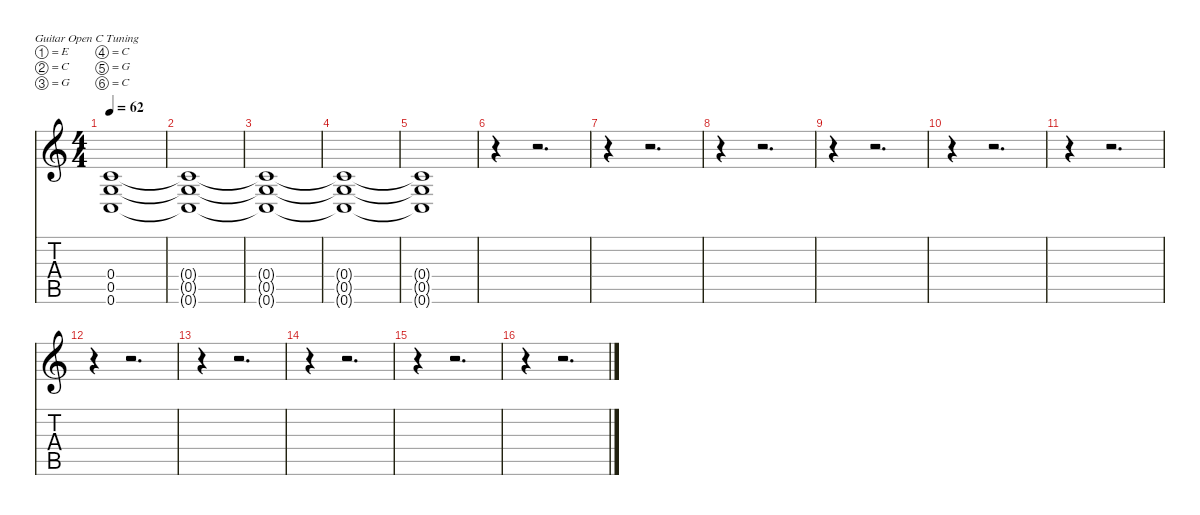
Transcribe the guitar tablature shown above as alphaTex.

\defaultSystemsLayout 4
\hideDynamics
\bracketExtendMode nobrackets
\singleTrackTrackNamePolicy hidden
\multiTrackTrackNamePolicy hidden
\firstSystemTrackNameMode fullname
\otherSystemsTrackNameOrientation horizontal
\track ("Guitar 2" "dist.guit.") {instrument distortionguitar}
\staff {score tabs}
\tuning (E4 C4 G3 C3 G2 C2)
\ts (4 4)
\tempo 62
\clef g2
\ks c
(0.4{t} 0.5{t} 0.6{t}).1{dy f beam Up} |
(0.4{t} 0.5{t} 0.6{t}).1{beam Up} |
(0.4{t} 0.5{t} 0.6{t}).1{beam Up} |
(0.4{t} 0.5{t} 0.6{t}).1{beam Up} |
(0.4{t} 0.5{t} 0.6{t}).1{beam Up} |
r.4{beam Down} r.2{d beam Down} |
r.4{beam Down} r.2{d beam Down} |
r.4{beam Down} r.2{d beam Down} |
r.4{beam Down} r.2{d beam Down} |
r.4{beam Down} r.2{d beam Down} |
r.4{beam Down} r.2{d beam Down} |
r.4{beam Down} r.2{d beam Down} |
r.4{beam Down} r.2{d beam Down} |
r.4{beam Down} r.2{d beam Down} |
r.4{beam Down} r.2{d beam Down} |
r.4{beam Down} r.2{d beam Down}
